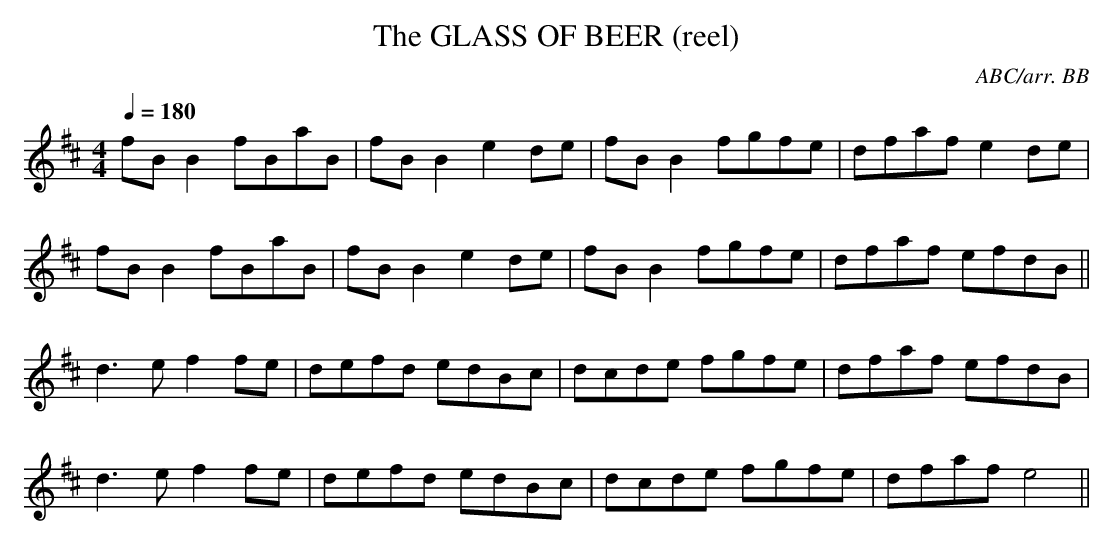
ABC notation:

X:1
T:GLASS OF BEER (reel), The
C:ABC/arr. BB
M:4/4
L:1/8
Q:1/4=180
K:Bm
fB B2 fBaB|fB B2 e2 de|fB B2 fgfe|dfaf e2 de|
fB B2 fBaB|fB B2 e2 de|fB B2 fgfe|dfaf efdB||
d3 e f2 fe|defd edBc|dcde fgfe|dfaf efdB|
d3 e f2 fe|defd edBc|dcde fgfe|dfaf e4||
